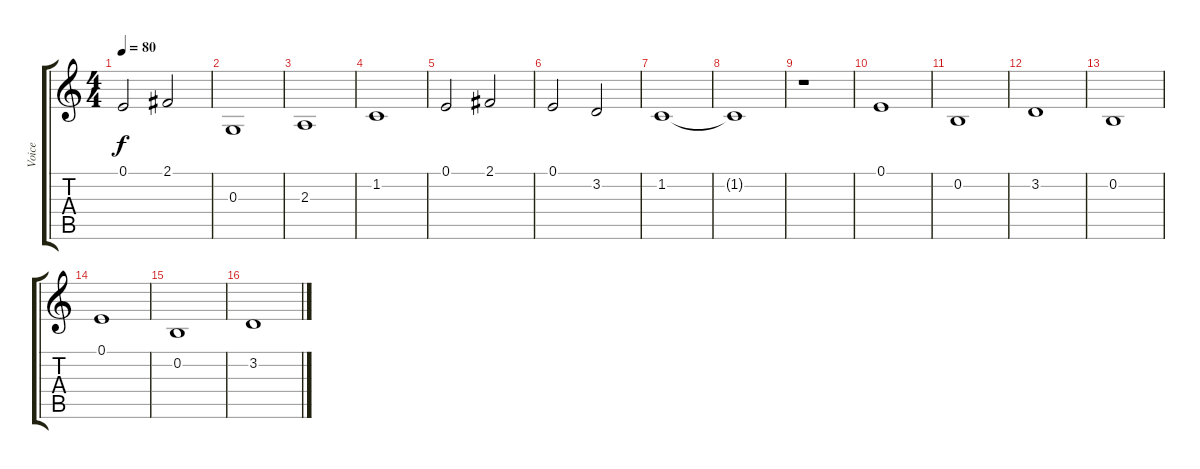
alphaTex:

\track ("Voice" "Voice") {instrument stringensemble1}
\staff {score tabs}
\tuning (E4 B3 G3 D3 A2 E2) {hide}
\ts (4 4)
\tempo 80
\clef g2
\ks c
0.1.2{dy f} 2.1.2 |
0.3.1 |
2.3.1 |
1.2.1 |
0.1.2 2.1.2 |
0.1.2 3.2.2 |
1.2.1 |
1.2{t}.1 |
r.1 |
0.1.1 |
0.2.1 |
3.2.1 |
0.2.1 |
0.1.1 |
0.2.1 |
3.2.1
